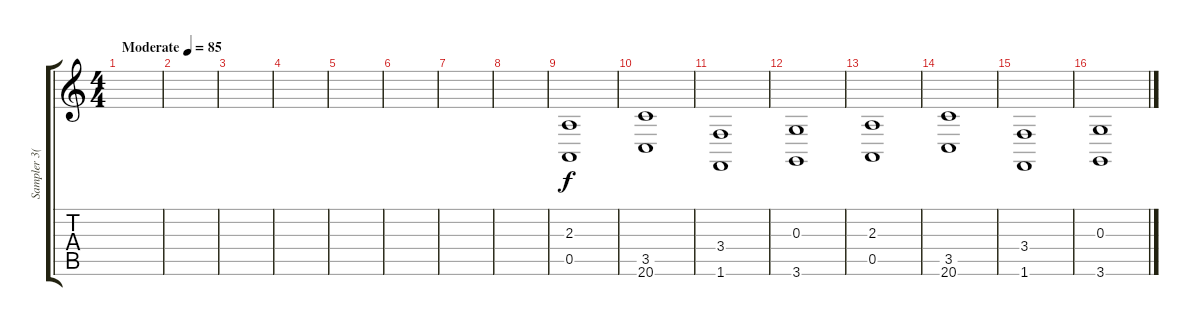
\track ("Sampler 3(Joseph Hahn)" "Sampler 3(") {instrument acousticgrandpiano}
\staff {score tabs}
\tuning (E4 B3 G3 D3 A2 E2) {hide}
\ts (4 4)
\tempo (85 "Moderate")
\clef g2
\ks c
|
|
|
|
|
|
|
|
(2.3 0.5).1 |
(3.5 20.6).1 |
(3.4 1.6).1 |
(0.3 3.6).1 |
(2.3 0.5).1 |
(3.5 20.6).1 |
(3.4 1.6).1 |
(0.3 3.6).1
